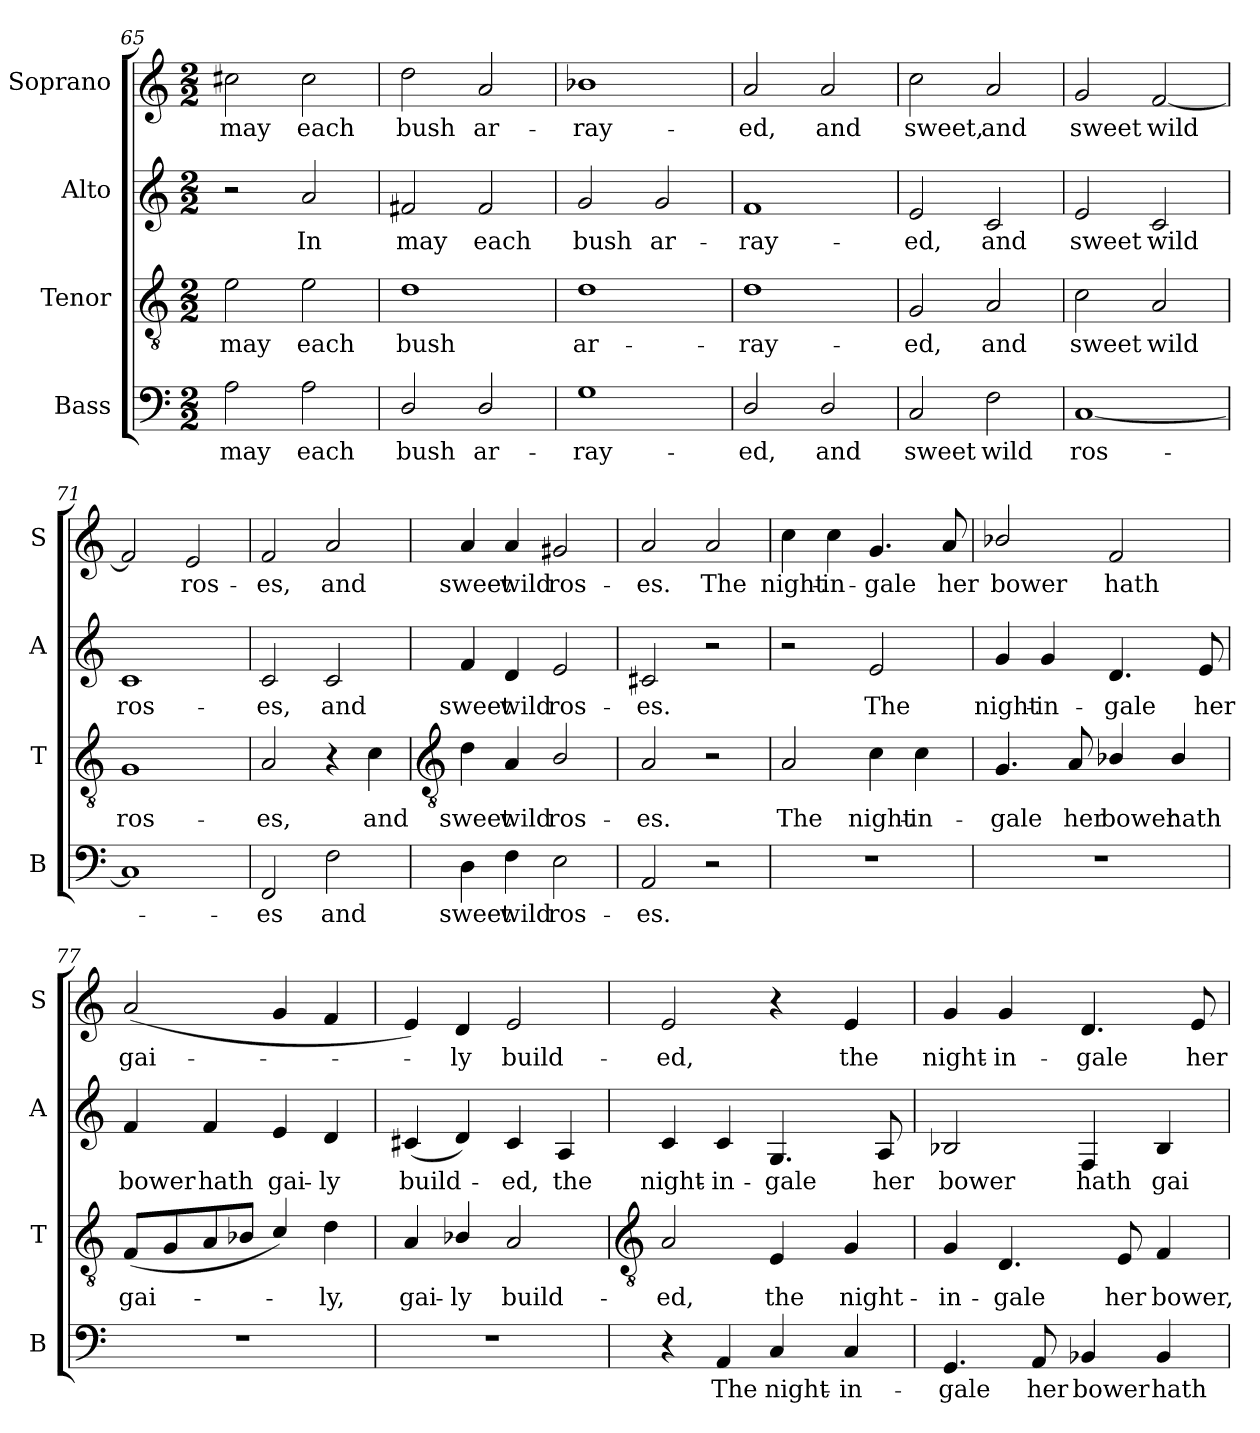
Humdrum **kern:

**kern	**text	**kern	**text	**kern	**text	**kern	**text
*part4	*part4	*part3	*part3	*part2	*part2	*part1	*part1
*staff4	*staff4	*staff3	*staff3	*staff2	*staff2	*staff1	*staff1
*I"Bass	*	*I"Tenor	*	*I"Alto	*	*I"Soprano	*
*I'B	*	*I'T	*	*I'A	*	*I'S	*
*clefF4	*	*clefGv2	*	*clefG2	*	*clefG2	*
*k[]	*	*k[]	*	*k[]	*	*k[]	*
*C:	*	*C:	*	*C:	*	*C:	*
*M2/2	*	*M2/2	*	*M2/2	*	*M2/2	*
=65	=65	=65	=65	=65	=65	=65	=65
!	!LO:LY:b	!	!LO:LY:b	!	!	!	!LO:LY:b
2A	may	2e	may	2r	.	2cc#X	may
!	!LO:LY:b	!	!LO:LY:b	!	!LO:LY:b	!	!LO:LY:b
2A	each	2e	each	2a	In	2cc#	each
=66	=66	=66	=66	=66	=66	=66	=66
!	!LO:LY:b	!	!LO:LY:b	!	!LO:LY:b	!	!LO:LY:b
2D/	bush	1d	bush	2f#X	may	2dd	bush
!	!LO:LY:b	!	!	!	!LO:LY:b	!	!LO:LY:b
2D/	ar-	.	.	2f#	each	2a	ar-
=67	=67	=67	=67	=67	=67	=67	=67
!	!LO:LY:b	!	!LO:LY:b	!	!LO:LY:b	!	!LO:LY:b
1G	-ray-	1d	ar-	2g	bush	1b-X	-ray-
!	!	!	!	!	!LO:LY:b	!	!
.	.	.	.	2g	ar-	.	.
=68	=68	=68	=68	=68	=68	=68	=68
!	!LO:LY:b	!	!LO:LY:b	!	!LO:LY:b	!	!LO:LY:b
2D/	-ed,	1d	-ray-	1f	-ray-	2a	-ed,
!	!LO:LY:b	!	!	!	!	!	!LO:LY:b
2D/	and	.	.	.	.	2a	and
=69	=69	=69	=69	=69	=69	=69	=69
!	!LO:LY:b	!	!LO:LY:b	!	!LO:LY:b	!	!LO:LY:b
2C	sweet	2G	-ed,	2e	-ed,	2cc	sweet,
!	!LO:LY:b	!	!LO:LY:b	!	!LO:LY:b	!	!LO:LY:b
2F	wild	2A	and	2c	and	2a	and
=70	=70	=70	=70	=70	=70	=70	=70
!	!LO:LY:b	!	!LO:LY:b	!	!LO:LY:b	!	!LO:LY:b
[1C	ros-	2c	sweet	2e	sweet	2g	sweet
!	!	!	!LO:LY:b	!	!LO:LY:b	!	!LO:LY:b
.	.	2A	wild	2c	wild	[2f	wild
=71	=71	=71	=71	=71	=71	=71	=71
!	!	!	!LO:LY:b	!	!LO:LY:b	!	!
1C]	.	1G	ros-	1c	ros-	2f]	.
!	!	!	!	!	!	!	!LO:LY:b
.	.	.	.	.	.	2e	ros-
=72	=72	=72	=72	=72	=72	=72	=72
!	!LO:LY:b	!	!LO:LY:b	!	!LO:LY:b	!	!LO:LY:b
2FF	es	2A	-es,	2c	-es,	2f	-es,
!	!LO:LY:b	!	!	!	!LO:LY:b	!	!LO:LY:b
2F	and	4r	.	2c	and	2a	and
!	!	!	!LO:LY:b	!	!	!	!
.	.	4c	and	.	.	.	.
!!LO:LB:g=z
=73	=73	=73	=73	=73	=73	=73	=73
*	*	*clefGv2	*	*	*	*	*
!	!LO:LY:b	!	!LO:LY:b	!	!LO:LY:b	!	!LO:LY:b
4D	sweet	4d	sweet	4f	sweet	4a	sweet
!	!LO:LY:b	!	!LO:LY:b	!	!LO:LY:b	!	!LO:LY:b
4F	wild	4A	wild	4d	wild	4a	wild
!	!LO:LY:b	!	!LO:LY:b	!	!LO:LY:b	!	!LO:LY:b
2E	ros-	2B/	ros-	2e	ros-	2g#X	ros-
=74	=74	=74	=74	=74	=74	=74	=74
!	!LO:LY:b	!	!LO:LY:b	!	!LO:LY:b	!	!LO:LY:b
2AA	-es.	2A	-es.	2c#X	-es.	2a	-es.
!	!	!	!	!	!	!	!LO:LY:b
2r	.	2r	.	2r	.	2a	The
=75	=75	=75	=75	=75	=75	=75	=75
!	!	!	!LO:LY:b	!	!	!	!LO:LY:b
1r	.	2A	The	2r	.	4cc	night-
!	!	!	!	!	!	!	!LO:LY:b
.	.	.	.	.	.	4cc	-in-
!	!	!	!LO:LY:b	!	!LO:LY:b	!	!LO:LY:b
.	.	4c	night-	2e	The	4.g	-gale
!	!	!	!LO:LY:b	!	!	!	!
.	.	4c	-in-	.	.	.	.
!	!	!	!	!	!	!	!LO:LY:b
.	.	.	.	.	.	8a	her
=76	=76	=76	=76	=76	=76	=76	=76
!	!	!	!LO:LY:b	!	!LO:LY:b	!	!LO:LY:b
1r	.	4.G	-gale	4g	night-	2b-X/	bower
!	!	!	!	!	!LO:LY:b	!	!
.	.	.	.	4g	-in-	.	.
!	!	!	!LO:LY:b	!	!	!	!
.	.	8A	her	.	.	.	.
!	!	!	!LO:LY:b	!	!LO:LY:b	!	!LO:LY:b
.	.	4B-X/	bower	4.d	-gale	2f	hath
!	!	!	!LO:LY:b	!	!	!	!
.	.	4B-/	hath	.	.	.	.
!	!	!	!	!	!LO:LY:b	!	!
.	.	.	.	8e	her	.	.
=77	=77	=77	=77	=77	=77	=77	=77
!	!	!	!LO:LY:b	!	!LO:LY:b	!	!LO:LY:b
1r	.	(<8FL	gai-	4f	bower	(<2a	gai-
.	.	8G	.	.	.	.	.
!	!	!	!	!	!LO:LY:b	!	!
.	.	8A	.	4f	hath	.	.
.	.	8B-XJ	.	.	.	.	.
!	!	!	!	!	!LO:LY:b	!	!
.	.	4c/)	.	4e	gai-	4g	.
!	!	!	!LO:LY:b	!	!LO:LY:b	!	!
.	.	4d	ly,	4d	-ly	4f	.
=78	=78	=78	=78	=78	=78	=78	=78
!	!	!	!LO:LY:b	!	!LO:LY:b	!	!
1r	.	4A	gai-	(<4c#X	build-	4e)	.
!	!	!	!LO:LY:b	!	!	!	!LO:LY:b
.	.	4B-X/	-ly	4d)	.	4d	ly
!	!	!	!LO:LY:b	!	!LO:LY:b	!	!LO:LY:b
.	.	2A	build-	4c#	ed,	2e	build-
!	!	!	!	!	!LO:LY:b	!	!
.	.	.	.	4A	the	.	.
!!LO:LB:g=z
=79	=79	=79	=79	=79	=79	=79	=79
*	*	*clefGv2	*	*	*	*	*
!	!	!	!LO:LY:b	!	!LO:LY:b	!	!LO:LY:b
4r	.	2A	-ed,	4c	night-	2e	-ed,
!	!LO:LY:b	!	!	!	!LO:LY:b	!	!
4AA	The	.	.	4c	-in-	.	.
!	!LO:LY:b	!	!LO:LY:b	!	!LO:LY:b	!	!
4C	night-	4E	the	4.G	-gale	4r	.
!	!LO:LY:b	!	!LO:LY:b	!	!	!	!LO:LY:b
4C	-in-	4G	night-	.	.	4e	the
!	!	!	!	!	!LO:LY:b	!	!
.	.	.	.	8A	her	.	.
=80	=80	=80	=80	=80	=80	=80	=80
!	!LO:LY:b	!	!LO:LY:b	!	!LO:LY:b	!	!LO:LY:b
4.GG	-gale	4G	-in-	2B-X	bower	4g	night-
!	!	!	!LO:LY:b	!	!	!	!LO:LY:b
.	.	4.D	-gale	.	.	4g	-in-
!	!LO:LY:b	!	!	!	!	!	!
8AA	her	.	.	.	.	.	.
!	!LO:LY:b	!	!	!	!LO:LY:b	!	!LO:LY:b
4BB-X	bower	.	.	4F	hath	4.d	-gale
!	!	!	!LO:LY:b	!	!	!	!
.	.	8E	her	.	.	.	.
!	!LO:LY:b	!	!LO:LY:b	!	!LO:LY:b	!	!
4BB-	hath	4F	bower,	4B-	gai-	.	.
!	!	!	!	!	!	!	!LO:LY:b
.	.	.	.	.	.	8e	her
=	=	=	=	=	=	=	=
*-	*-	*-	*-	*-	*-	*-	*-
